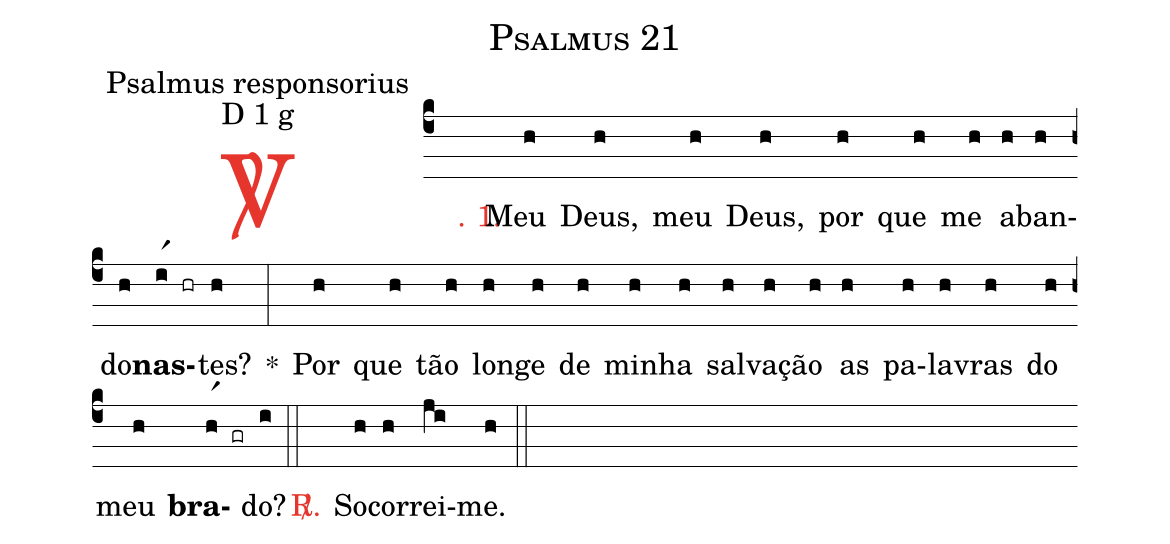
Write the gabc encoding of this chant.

name: Psalmus 21;
office-part: Psalmus responsorius;
mode: D 1 g;
%%
(c4)

<c><sp>V/</sp>. 1.</c>() Meu(h) Deus,(h) meu(h) Deus,(h) por(h) que(h) me(h) a(h)ban(h)do(h)<b>nas</b>(ir1 hr)tes?(h) *(:) Por(h) que(h) tão(h) lon(h)ge(h) de(h) mi(h)nha(h) sal(h)va(h)ção(h) as(h) pa(h)la(h)vras(h) do(h) meu(h) <b>bra</b>(hr1 gr)do?(i)

(::)

<nlba><c><sp>R/</sp>.</c>() So</nlba>(h)cor(h)rei-(ji)me.(h)

(::)
